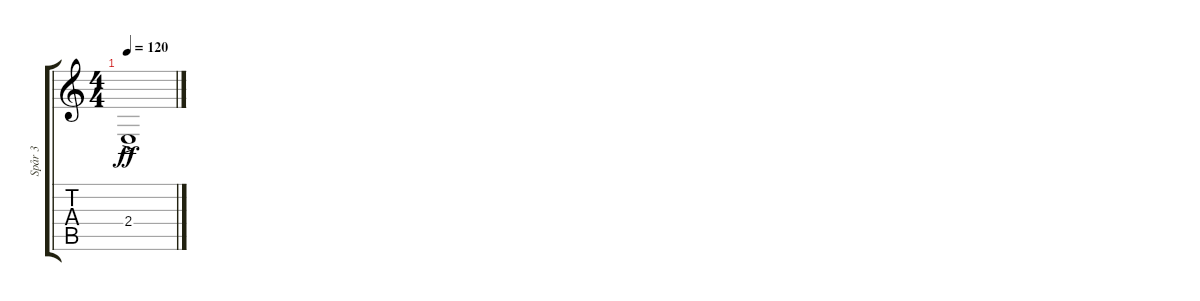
\track ("Spår 3" "Spår 3") {instrument stringensemble1}
\staff {score tabs}
\tuning (E4 B3 G3 D3 A2 E2) {hide}
\ts (4 4)
\tempo 120
\clef g2
\ks c
2.4{ac}.1{dy ff}
